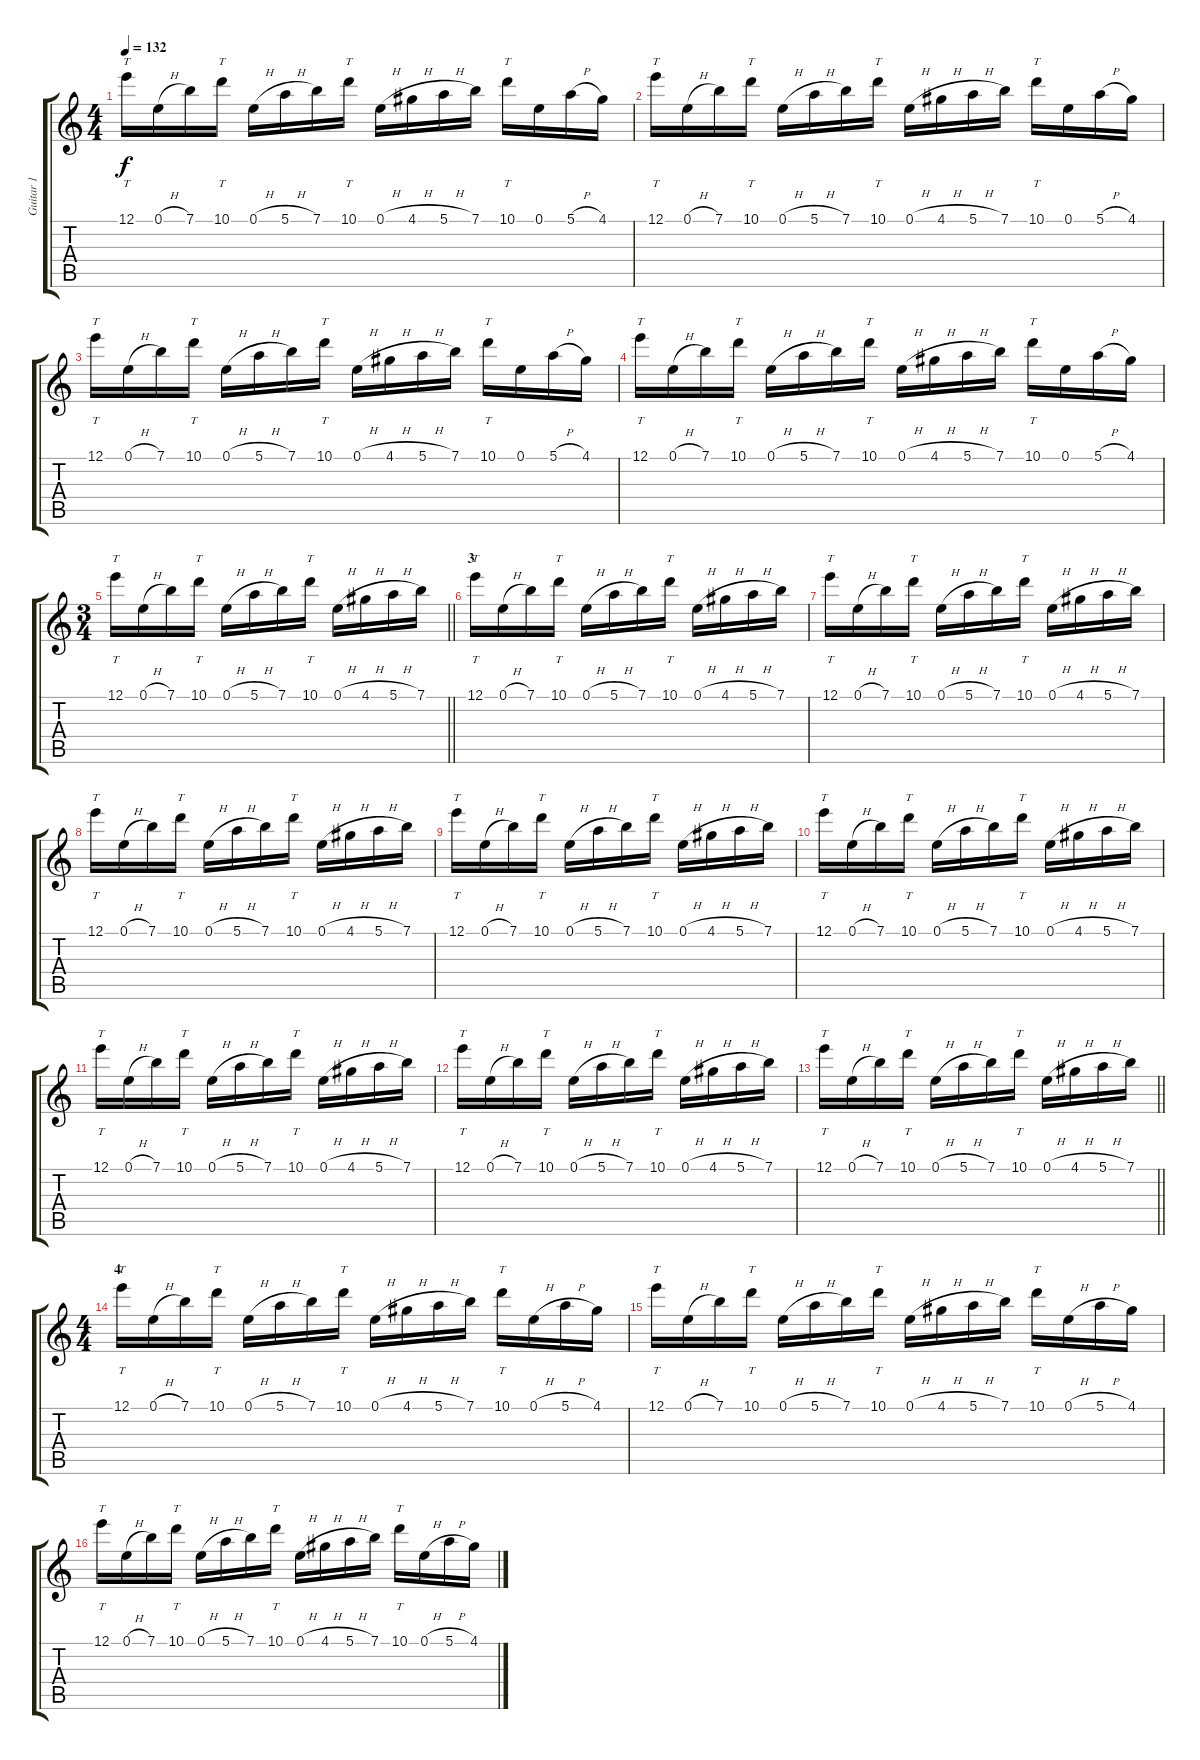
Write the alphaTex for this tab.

\track ("Guitar 1" "Guitar 1") {instrument distortionguitar}
\staff {score tabs}
\tuning (E4 B3 G3 D3 A2 D2) {hide}
\ts (4 4)
\tempo 132
\clef g2
\ks c
12.1.16{tt dy f} 0.1{h}.16 7.1.16 10.1.16{tt} 0.1{h}.16 5.1{h}.16 7.1.16 10.1.16{tt} 0.1{h}.16 4.1{h}.16 5.1{h}.16 7.1.16 10.1.16{tt} 0.1.16 5.1{h}.16 4.1.16 |
12.1.16{tt} 0.1{h}.16 7.1.16 10.1.16{tt} 0.1{h}.16 5.1{h}.16 7.1.16 10.1.16{tt} 0.1{h}.16 4.1{h}.16 5.1{h}.16 7.1.16 10.1.16{tt} 0.1.16 5.1{h}.16 4.1.16 |
12.1.16{tt} 0.1{h}.16 7.1.16 10.1.16{tt} 0.1{h}.16 5.1{h}.16 7.1.16 10.1.16{tt} 0.1{h}.16 4.1{h}.16 5.1{h}.16 7.1.16 10.1.16{tt} 0.1.16 5.1{h}.16 4.1.16 |
12.1.16{tt} 0.1{h}.16 7.1.16 10.1.16{tt} 0.1{h}.16 5.1{h}.16 7.1.16 10.1.16{tt} 0.1{h}.16 4.1{h}.16 5.1{h}.16 7.1.16 10.1.16{tt} 0.1.16 5.1{h}.16 4.1.16 |
\ts (3 4)
\barLineRight lightlight
12.1.16{tt} 0.1{h}.16 7.1.16 10.1.16{tt} 0.1{h}.16 5.1{h}.16 7.1.16 10.1.16{tt} 0.1{h}.16 4.1{h}.16 5.1{h}.16 7.1.16 |
\section ("" "3")
12.1.16{tt} 0.1{h}.16 7.1.16 10.1.16{tt} 0.1{h}.16 5.1{h}.16 7.1.16 10.1.16{tt} 0.1{h}.16 4.1{h}.16 5.1{h}.16 7.1.16 |
12.1.16{tt} 0.1{h}.16 7.1.16 10.1.16{tt} 0.1{h}.16 5.1{h}.16 7.1.16 10.1.16{tt} 0.1{h}.16 4.1{h}.16 5.1{h}.16 7.1.16 |
12.1.16{tt} 0.1{h}.16 7.1.16 10.1.16{tt} 0.1{h}.16 5.1{h}.16 7.1.16 10.1.16{tt} 0.1{h}.16 4.1{h}.16 5.1{h}.16 7.1.16 |
12.1.16{tt} 0.1{h}.16 7.1.16 10.1.16{tt} 0.1{h}.16 5.1{h}.16 7.1.16 10.1.16{tt} 0.1{h}.16 4.1{h}.16 5.1{h}.16 7.1.16 |
12.1.16{tt} 0.1{h}.16 7.1.16 10.1.16{tt} 0.1{h}.16 5.1{h}.16 7.1.16 10.1.16{tt} 0.1{h}.16 4.1{h}.16 5.1{h}.16 7.1.16 |
12.1.16{tt} 0.1{h}.16 7.1.16 10.1.16{tt} 0.1{h}.16 5.1{h}.16 7.1.16 10.1.16{tt} 0.1{h}.16 4.1{h}.16 5.1{h}.16 7.1.16 |
12.1.16{tt} 0.1{h}.16 7.1.16 10.1.16{tt} 0.1{h}.16 5.1{h}.16 7.1.16 10.1.16{tt} 0.1{h}.16 4.1{h}.16 5.1{h}.16 7.1.16 |
\barLineRight lightlight
12.1.16{tt} 0.1{h}.16 7.1.16 10.1.16{tt} 0.1{h}.16 5.1{h}.16 7.1.16 10.1.16{tt} 0.1{h}.16 4.1{h}.16 5.1{h}.16 7.1.16 |
\ts (4 4)
\section ("" "4")
12.1.16{tt} 0.1{h}.16 7.1.16 10.1.16{tt} 0.1{h}.16 5.1{h}.16 7.1.16 10.1.16{tt} 0.1{h}.16 4.1{h}.16 5.1{h}.16 7.1.16 10.1.16{tt} 0.1{h}.16 5.1{h}.16 4.1.16 |
12.1.16{tt} 0.1{h}.16 7.1.16 10.1.16{tt} 0.1{h}.16 5.1{h}.16 7.1.16 10.1.16{tt} 0.1{h}.16 4.1{h}.16 5.1{h}.16 7.1.16 10.1.16{tt} 0.1{h}.16 5.1{h}.16 4.1.16 |
12.1.16{tt} 0.1{h}.16 7.1.16 10.1.16{tt} 0.1{h}.16 5.1{h}.16 7.1.16 10.1.16{tt} 0.1{h}.16 4.1{h}.16 5.1{h}.16 7.1.16 10.1.16{tt} 0.1{h}.16 5.1{h}.16 4.1.16
